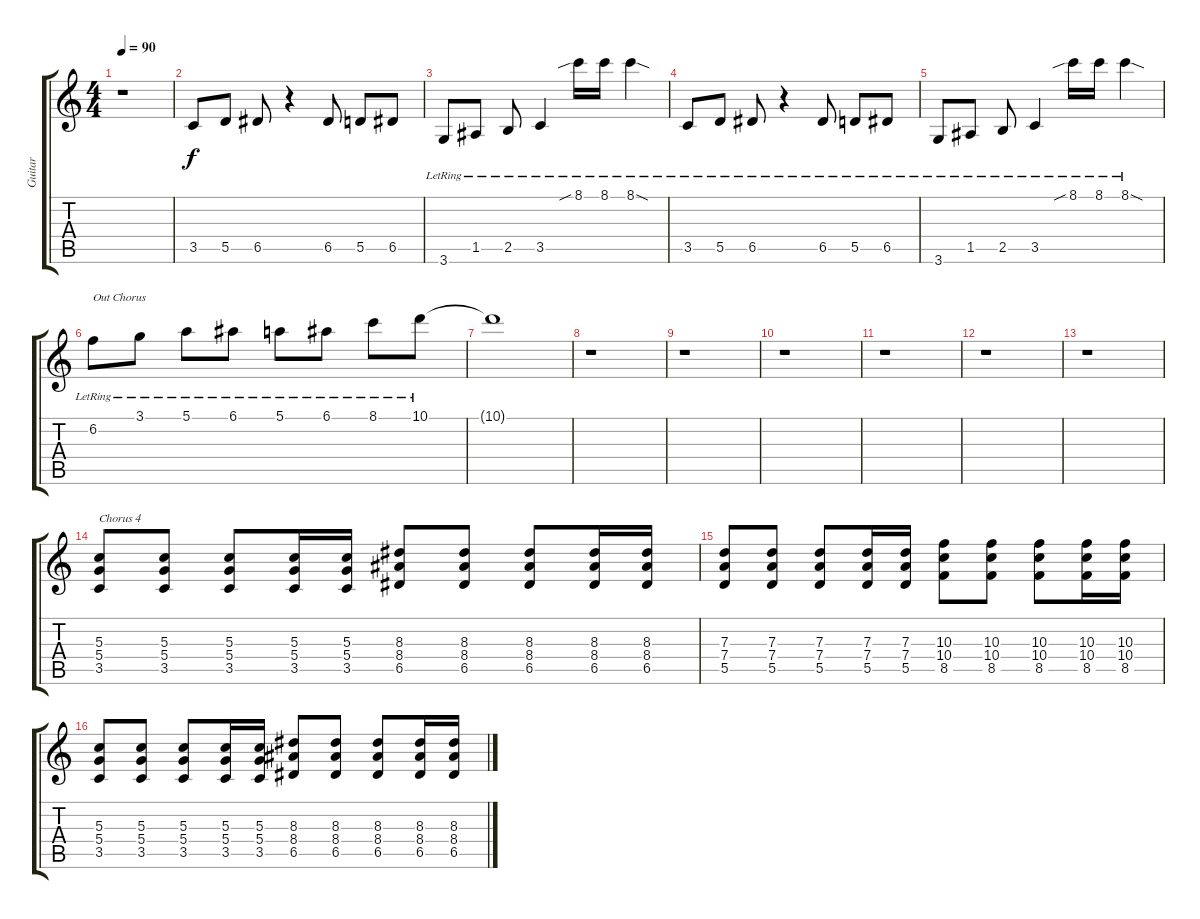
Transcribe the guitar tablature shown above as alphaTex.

\track ("Guitar" "Guitar") {instrument distortionguitar}
\staff {score tabs}
\tuning (E4 B3 G3 D3 A2 E2) {hide}
\ts (4 4)
\tempo 90
\clef g2
\ks c
r.1{dy f} |
3.5.8 5.5.8 6.5.8 r.4 6.5.8 5.5.8 6.5.8 |
3.6{lr}.8 1.5{lr}.8 2.5{lr}.8 3.5{lr}.4 8.1{sib lr}.16 8.1{lr}.16 8.1{sod lr}.4 |
3.5{lr}.8 5.5{lr}.8 6.5{lr}.8 r.4 6.5{lr}.8 5.5{lr}.8 6.5{lr}.8 |
3.6{lr}.8 1.5{lr}.8 2.5{lr}.8 3.5{lr}.4 8.1{sib lr}.16 8.1{lr}.16 8.1{sod lr}.4 |
6.2{lr}.8{txt "Out Chorus"} 3.1{lr}.8 5.1{lr}.8 6.1{lr}.8 5.1{lr}.8 6.1{lr}.8 8.1{lr}.8 10.1{lr}.8 |
10.1{t}.1 |
r.1 |
r.1 |
r.1 |
r.1 |
r.1 |
r.1 |
(5.3 5.4 3.5).8{txt "Chorus 4"} (5.3 5.4 3.5).8 (5.3 5.4 3.5).8 (5.3 5.4 3.5).16 (5.3 5.4 3.5).16 (8.3 8.4 6.5).8 (8.3 8.4 6.5).8 (8.3 8.4 6.5).8 (8.3 8.4 6.5).16 (8.3 8.4 6.5).16 |
(7.3 7.4 5.5).8 (7.3 7.4 5.5).8 (7.3 7.4 5.5).8 (7.3 7.4 5.5).16 (7.3 7.4 5.5).16 (10.3 10.4 8.5).8 (10.3 10.4 8.5).8 (10.3 10.4 8.5).8 (10.3 10.4 8.5).16 (10.3 10.4 8.5).16 |
(5.3 5.4 3.5).8 (5.3 5.4 3.5).8 (5.3 5.4 3.5).8 (5.3 5.4 3.5).16 (5.3 5.4 3.5).16 (8.3 8.4 6.5).8 (8.3 8.4 6.5).8 (8.3 8.4 6.5).8 (8.3 8.4 6.5).16 (8.3 8.4 6.5).16
